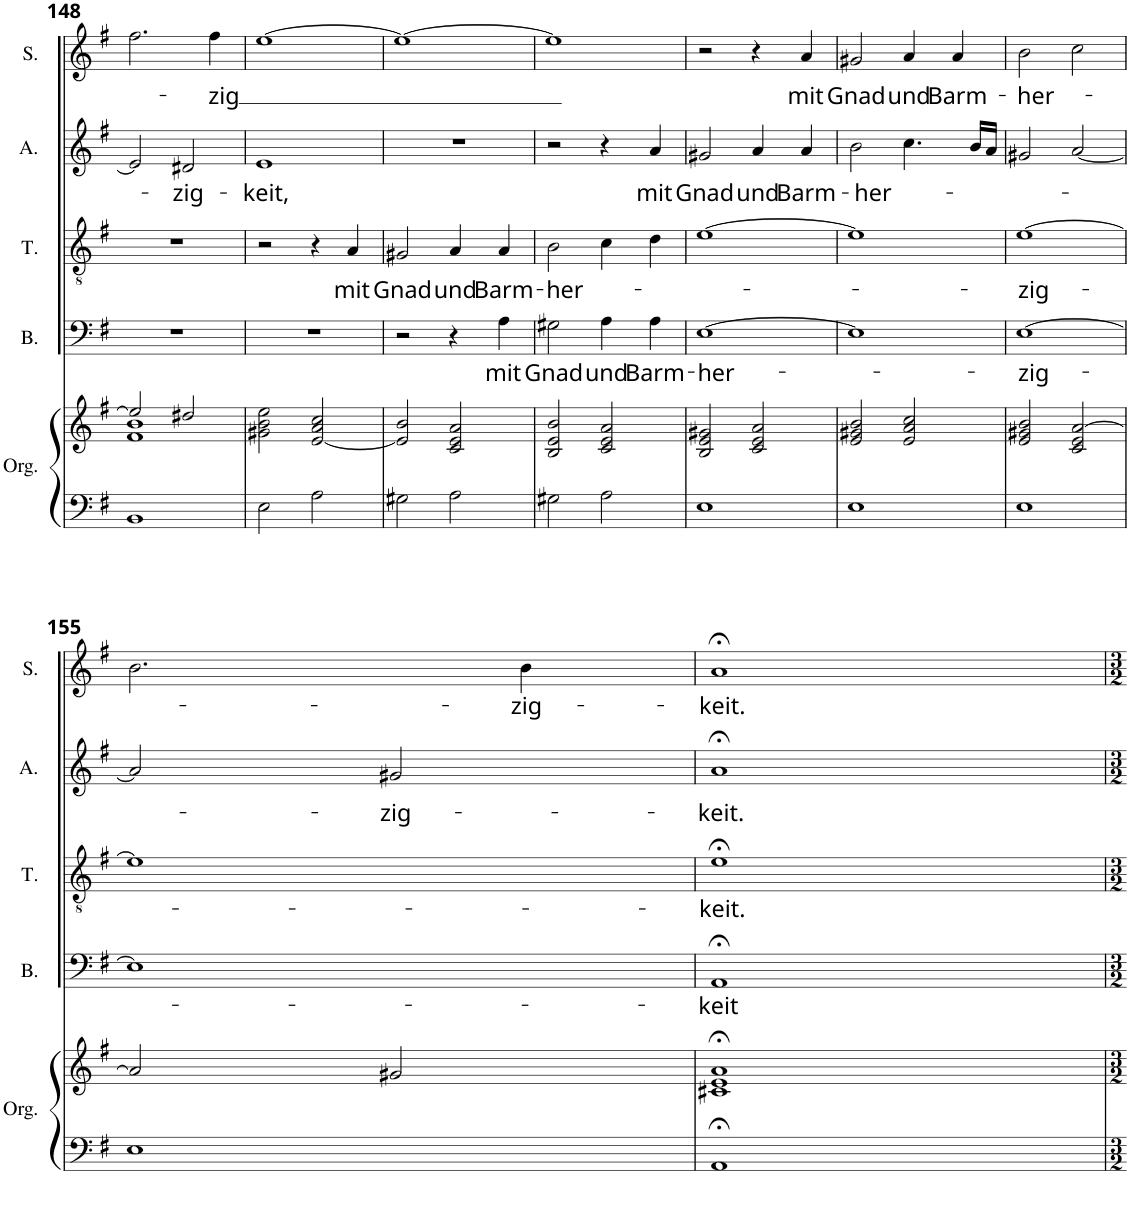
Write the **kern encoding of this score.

**kern	**kern	**kern	**text	**kern	**text	**kern	**text	**kern	**text
*part5	*part5	*part4	*part4	*part3	*part3	*part2	*part2	*part1	*part1
*staff6	*staff5	*staff4	*staff4	*staff3	*staff3	*staff2	*staff2	*staff1	*staff1
*I"Orgue	*	*I"Basse	*	*I"Ténor	*	*I"Alto	*	*I"Soprano	*
*I'Org.	*	*I'B.	*	*I'T.	*	*I'A.	*	*I'S.	*
!!LO:PB:g=z
*clefF4	*clefG2	*clefF4	*	*clefGv2	*	*clefG2	*	*clefG2	*
*k[f#]	*k[f#]	*k[f#]	*	*k[f#]	*	*k[f#]	*	*k[f#]	*
*M4/4	*M4/4	*M4/4	*	*M4/4	*	*M4/4	*	*M4/4	*
*met(c)	*met(c)	*met(c)	*	*met(c)	*	*met(c)	*	*met(c)	*
=148	=148	=148	=148	=148	=148	=148	=148	=148	=148
*	*^	*	*	*	*	*	*	*	*
1BB	2ee/]	1f# 1b	1r	.	1r	.	2e/]	.	2.ff#\	.
!	!	!	!	!	!	!	!	!LO:LY:b	!	!
.	2dd#X/	.	.	.	.	.	2d#X/	-zig-	.	.
!	!	!	!	!	!	!	!	!	!	!LO:LY:b
.	.	.	.	.	.	.	.	.	4ff#\	-zig
*	*v	*v	*	*	*	*	*	*	*	*
=149	=149	=149	=149	=149	=149	=149	=149	=149	=149
!	!	!	!	!	!	!	!LO:LY:b	!	!
2E\	2g#X\ 2b\ 2ee\	1r	.	2r	.	1e	-keit,	[1ee	.
2A\	[2e/ 2a/ 2cc/	.	.	4r	.	.	.	.	.
!	!	!	!	!	!LO:LY:b	!	!	!	!
.	.	.	.	4A/	mit	.	.	.	.
=150	=150	=150	=150	=150	=150	=150	=150	=150	=150
!	!	!	!	!	!LO:LY:b	!	!	!	!
2G#X\	2e/] 2b/	2r	.	2G#X/	Gnad	1r	.	1ee_	.
!	!	!	!	!	!LO:LY:b	!	!	!	!
2A\	2c/ 2e/ 2a/	4r	.	4A/	und	.	.	.	.
!	!	!	!LO:LY:b	!	!LO:LY:b	!	!	!	!
.	.	4A\	mit	4A/	Barm-	.	.	.	.
=151	=151	=151	=151	=151	=151	=151	=151	=151	=151
!	!	!	!LO:LY:b	!	!LO:LY:b	!	!	!	!
2G#X\	2B/ 2e/ 2b/	2G#X\	Gnad	2B\	-her-	2r	.	1ee]	.
!	!	!	!LO:LY:b	!	!	!	!	!	!
2A\	2c/ 2e/ 2a/	4A\	und	4c\	.	4r	.	.	.
!	!	!	!LO:LY:b	!	!	!	!LO:LY:b	!	!
.	.	4A\	Barm-	4d\	.	4a/	mit	.	.
=152	=152	=152	=152	=152	=152	=152	=152	=152	=152
!	!	!	!LO:LY:b	!	!	!	!LO:LY:b	!	!
1E	2B/ 2e/ 2g#X/	[1E	-her-	[1e	.	2g#X/	Gnad	2r	.
!	!	!	!	!	!	!	!LO:LY:b	!	!
.	2c/ 2e/ 2a/	.	.	.	.	4a/	und	4r	.
!	!	!	!	!	!	!	!LO:LY:b	!	!LO:LY:b
.	.	.	.	.	.	4a/	Barm-	4a/	mit
=153	=153	=153	=153	=153	=153	=153	=153	=153	=153
!	!	!	!	!	!	!	!LO:LY:b	!	!LO:LY:b
1E	2e/ 2g#X/ 2b/	1E]	.	1e]	.	2b\	-her-	2g#X/	Gnad
!	!	!	!	!	!	!	!	!	!LO:LY:b
.	2e/ 2a/ 2cc/	.	.	.	.	4.cc\	.	4a/	und
!	!	!	!	!	!	!	!	!	!LO:LY:b
.	.	.	.	.	.	.	.	4a/	Barm-
.	.	.	.	.	.	16b/LL	.	.	.
.	.	.	.	.	.	16a/JJ	.	.	.
=154	=154	=154	=154	=154	=154	=154	=154	=154	=154
!	!	!	!LO:LY:b	!	!LO:LY:b	!	!	!	!LO:LY:b
1E	2e/ 2g#X/ 2b/	[1E	-zig-	[1e	-zig-	2g#X/	.	2b\	-her-
.	2c/ 2e/ [2a/	.	.	.	.	[2a/	.	2cc\	.
!!LO:LB:g=z
=155	=155	=155	=155	=155	=155	=155	=155	=155	=155
1E	2a/]	1E]	.	1e]	.	2a/]	.	2.b\	.
!	!	!	!	!	!	!	!LO:LY:b	!	!
.	2g#X/	.	.	.	.	2g#X/	-zig-	.	.
!	!	!	!	!	!	!	!	!	!LO:LY:b
.	.	.	.	.	.	.	.	4b\	-zig-
=156	=156	=156	=156	=156	=156	=156	=156	=156	=156
!	!	!	!LO:LY:b	!	!LO:LY:b	!	!LO:LY:b	!	!LO:LY:b
1AA;<	1c#X;< 1e;< 1a;<	1AA;<	-keit	1e;<	-keit.	1a;<	-keit.	1a;<	-keit.
=	=	=	=	=	=	=	=	=	=
*-	*-	*-	*-	*-	*-	*-	*-	*-	*-
